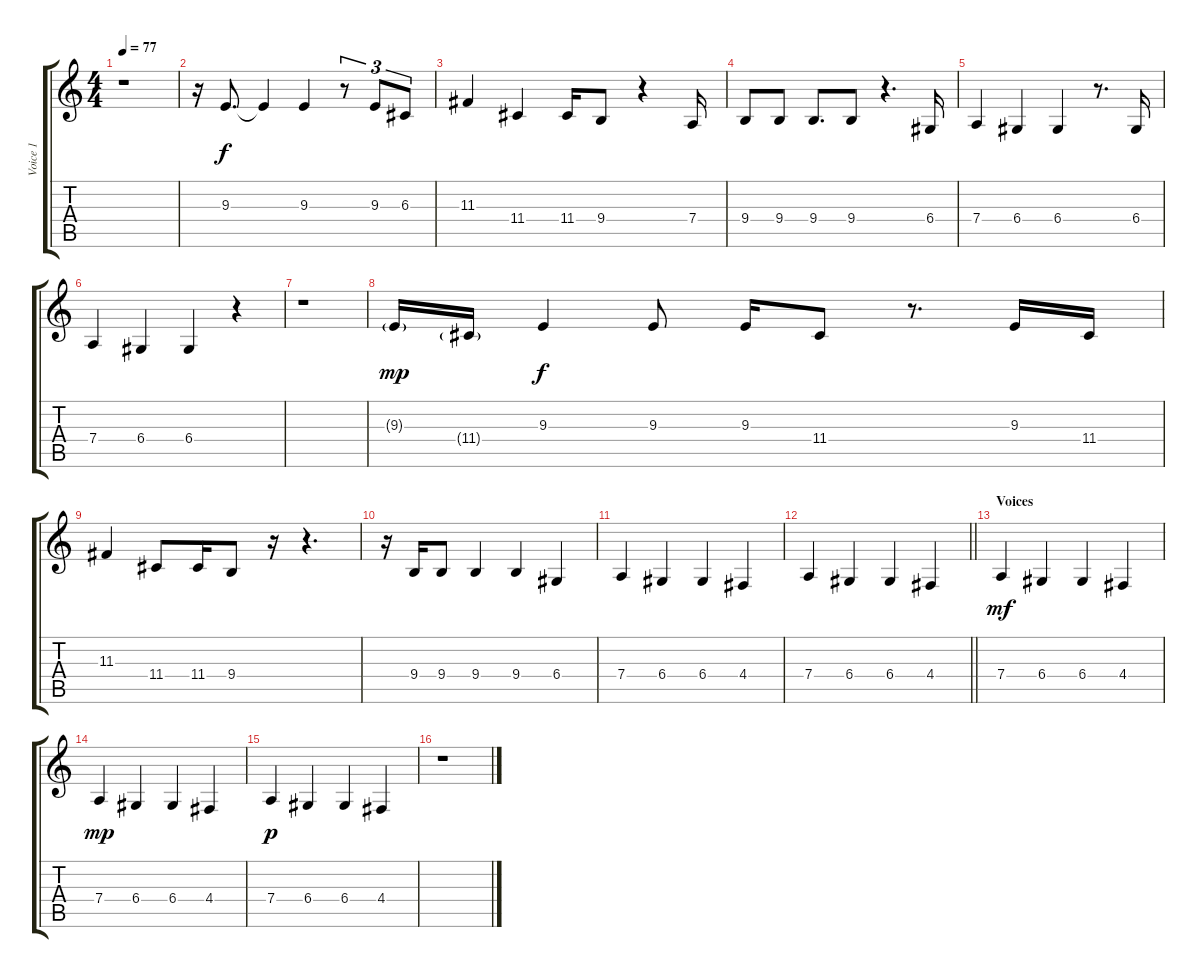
\track ("Voice 1" "Voice 1") {instrument oboe}
\staff {score tabs}
\tuning (E4 B3 G3 D3 A2 E2) {hide}
\ts (4 4)
\tempo 77
\clef g2
\ks c
r.1{dy f} |
r.16 9.3.8{d} 9.3{t}.4 9.3.4 r.8{tu (3 2)} 9.3.8{tu (3 2)} 6.3.8{tu (3 2)} |
11.3.4 11.4.4 11.4.16 9.4.8 r.4 7.4.16 |
9.4.8 9.4.8 9.4.8{d} 9.4.8 r.4{d} 6.4.16 |
7.4.4 6.4.4 6.4.4 r.8{d} 6.4.16 |
7.4.4 6.4.4 6.4.4 r.4 |
r.1 |
9.3{g}.16{dy mp} 11.4{g}.16 9.3.4{dy f} 9.3.8 9.3.16 11.4.8 r.8{d} 9.3.16 11.4.16 |
11.3.4 11.4.8 11.4.16 9.4.8 r.16 r.4{d} |
r.16 9.4.16 9.4.8 9.4.4 9.4.4 6.4.4 |
7.4.4 6.4.4 6.4.4 4.4.4 |
\barLineRight lightlight
7.4.4 6.4.4 6.4.4 4.4.4 |
\section ("" "Voices")
7.4.4{dy mf} 6.4.4 6.4.4 4.4.4 |
7.4.4{dy mp} 6.4.4 6.4.4 4.4.4 |
7.4.4{dy p} 6.4.4 6.4.4 4.4.4 |
r.1
